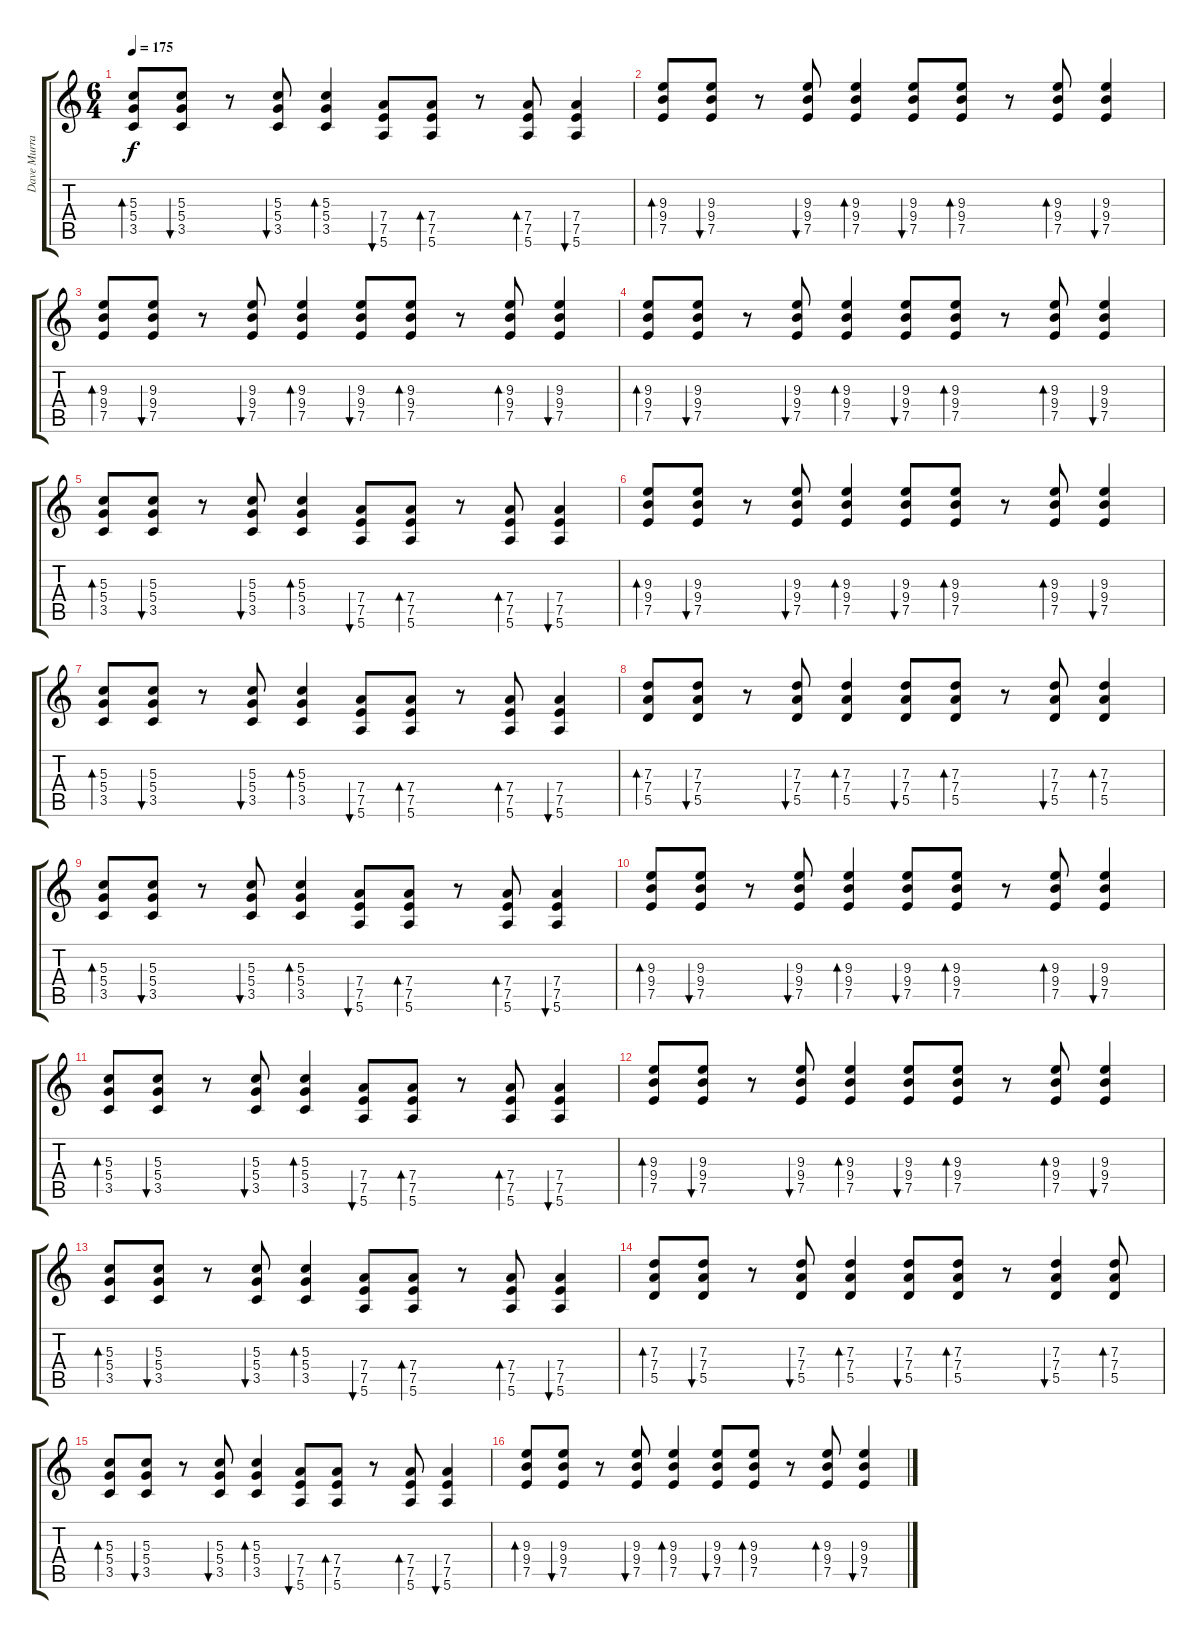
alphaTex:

\track ("Dave Murray" "Dave Murra") {instrument distortionguitar}
\staff {score tabs}
\tuning (E4 B3 G3 D3 A2 E2) {hide}
\ts (6 4)
\tempo 175
\clef g2
\ks c
(5.3 5.4 3.5).8{bd 480 dy f} (5.3 5.4 3.5).8{bu 480} r.8 (5.3 5.4 3.5).8{bu 480} (5.3 5.4 3.5).4{bd 480} (7.4 7.5 5.6).8{bu 480} (7.4 7.5 5.6).8{bd 480} r.8 (7.4 7.5 5.6).8{bd 480} (7.4 7.5 5.6).4{bu 480} |
(9.3 9.4 7.5).8{bd 480 volume 12 instrument electricguitarjazz} (9.3 9.4 7.5).8{bu 480} r.8 (9.3 9.4 7.5).8{bu 480} (9.3 9.4 7.5).4{bd 480} (9.3 9.4 7.5).8{bu 480} (9.3 9.4 7.5).8{bd 480} r.8 (9.3 9.4 7.5).8{bd 480} (9.3 9.4 7.5).4{bu 480} |
(9.3 9.4 7.5).8{bd 480 volume 12 instrument electricguitarjazz} (9.3 9.4 7.5).8{bu 480} r.8 (9.3 9.4 7.5).8{bu 480} (9.3 9.4 7.5).4{bd 480} (9.3 9.4 7.5).8{bu 480} (9.3 9.4 7.5).8{bd 480} r.8 (9.3 9.4 7.5).8{bd 480} (9.3 9.4 7.5).4{bu 480} |
(9.3 9.4 7.5).8{bd 480 volume 12 instrument electricguitarjazz} (9.3 9.4 7.5).8{bu 480} r.8 (9.3 9.4 7.5).8{bu 480} (9.3 9.4 7.5).4{bd 480} (9.3 9.4 7.5).8{bu 480} (9.3 9.4 7.5).8{bd 480} r.8 (9.3 9.4 7.5).8{bd 480} (9.3 9.4 7.5).4{bu 480} |
(5.3 5.4 3.5).8{bd 480} (5.3 5.4 3.5).8{bu 480} r.8 (5.3 5.4 3.5).8{bu 480} (5.3 5.4 3.5).4{bd 480} (7.4 7.5 5.6).8{bu 480} (7.4 7.5 5.6).8{bd 480} r.8 (7.4 7.5 5.6).8{bd 480} (7.4 7.5 5.6).4{bu 480} |
(9.3 9.4 7.5).8{bd 480} (9.3 9.4 7.5).8{bu 480} r.8 (9.3 9.4 7.5).8{bu 480} (9.3 9.4 7.5).4{bd 480} (9.3 9.4 7.5).8{bu 480} (9.3 9.4 7.5).8{bd 480} r.8 (9.3 9.4 7.5).8{bd 480} (9.3 9.4 7.5).4{bu 480} |
(5.3 5.4 3.5).8{bd 480} (5.3 5.4 3.5).8{bu 480} r.8 (5.3 5.4 3.5).8{bu 480} (5.3 5.4 3.5).4{bd 480} (7.4 7.5 5.6).8{bu 480} (7.4 7.5 5.6).8{bd 480} r.8 (7.4 7.5 5.6).8{bd 480} (7.4 7.5 5.6).4{bu 480} |
(7.3 7.4 5.5).8{bd 480} (7.3 7.4 5.5).8{bu 480} r.8 (7.3 7.4 5.5).8{bu 480} (7.3 7.4 5.5).4{bd 480} (7.3 7.4 5.5).8{bu 480} (7.3 7.4 5.5).8{bd 480} r.8 (7.3 7.4 5.5).8{bu 480} (7.3 7.4 5.5).4{bd 480} |
(5.3 5.4 3.5).8{bd 480} (5.3 5.4 3.5).8{bu 480} r.8 (5.3 5.4 3.5).8{bu 480} (5.3 5.4 3.5).4{bd 480} (7.4 7.5 5.6).8{bu 480} (7.4 7.5 5.6).8{bd 480} r.8 (7.4 7.5 5.6).8{bd 480} (7.4 7.5 5.6).4{bu 480} |
(9.3 9.4 7.5).8{bd 480 instrument electricguitarjazz} (9.3 9.4 7.5).8{bu 480} r.8 (9.3 9.4 7.5).8{bu 480} (9.3 9.4 7.5).4{bd 480} (9.3 9.4 7.5).8{bu 480} (9.3 9.4 7.5).8{bd 480} r.8 (9.3 9.4 7.5).8{bd 480} (9.3 9.4 7.5).4{bu 480} |
(5.3 5.4 3.5).8{bd 480} (5.3 5.4 3.5).8{bu 480} r.8 (5.3 5.4 3.5).8{bu 480} (5.3 5.4 3.5).4{bd 480} (7.4 7.5 5.6).8{bu 480} (7.4 7.5 5.6).8{bd 480} r.8 (7.4 7.5 5.6).8{bd 480} (7.4 7.5 5.6).4{bu 480} |
(9.3 9.4 7.5).8{bd 480} (9.3 9.4 7.5).8{bu 480} r.8 (9.3 9.4 7.5).8{bu 480} (9.3 9.4 7.5).4{bd 480} (9.3 9.4 7.5).8{bu 480} (9.3 9.4 7.5).8{bd 480} r.8 (9.3 9.4 7.5).8{bd 480} (9.3 9.4 7.5).4{bu 480} |
(5.3 5.4 3.5).8{bd 480} (5.3 5.4 3.5).8{bu 480} r.8 (5.3 5.4 3.5).8{bu 480} (5.3 5.4 3.5).4{bd 480} (7.4 7.5 5.6).8{bu 480} (7.4 7.5 5.6).8{bd 480} r.8 (7.4 7.5 5.6).8{bd 480} (7.4 7.5 5.6).4{bu 480} |
(7.3 7.4 5.5).8{bd 480} (7.3 7.4 5.5).8{bu 480} r.8 (7.3 7.4 5.5).8{bu 480} (7.3 7.4 5.5).4{bd 480} (7.3 7.4 5.5).8{bu 480} (7.3 7.4 5.5).8{bd 480} r.8 (7.3 7.4 5.5).4{bu 480} (7.3 7.4 5.5).8{bd 480} |
(5.3 5.4 3.5).8{bd 480} (5.3 5.4 3.5).8{bu 480} r.8 (5.3 5.4 3.5).8{bu 480} (5.3 5.4 3.5).4{bd 480} (7.4 7.5 5.6).8{bu 480} (7.4 7.5 5.6).8{bd 480} r.8 (7.4 7.5 5.6).8{bd 480} (7.4 7.5 5.6).4{bu 480} |
(9.3 9.4 7.5).8{bd 480} (9.3 9.4 7.5).8{bu 480} r.8 (9.3 9.4 7.5).8{bu 480} (9.3 9.4 7.5).4{bd 480} (9.3 9.4 7.5).8{bu 480} (9.3 9.4 7.5).8{bd 480} r.8 (9.3 9.4 7.5).8{bd 480} (9.3 9.4 7.5).4{bu 480}
